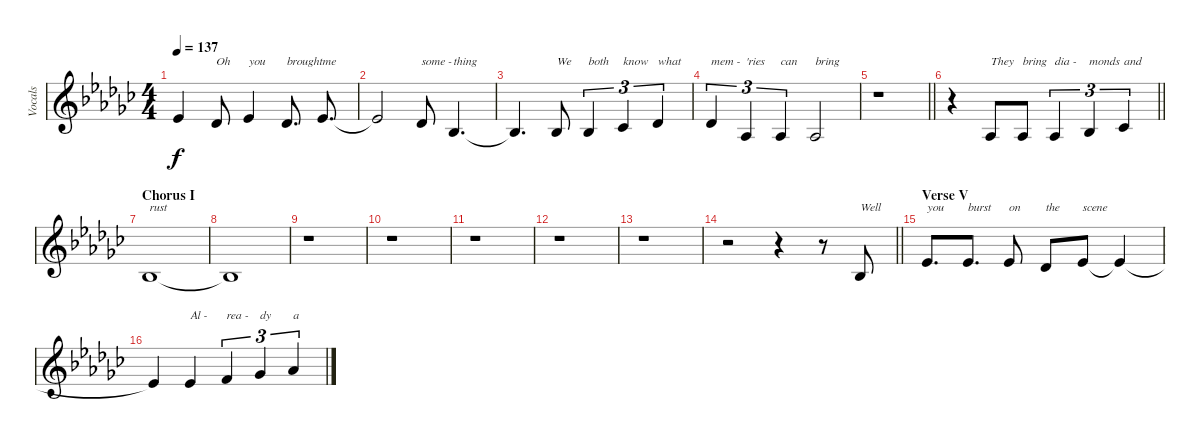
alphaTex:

\track ("Vocals" "Vocals") {instrument lead6voice}
\staff {score}
\tuning (E4 B3 G3 D3 A2 E2) {hide}
\ts (4 4)
\tempo 137
\clef g2
\ks ebminor
4.2{t}.4{dy f} 2.2.8{txt "Oh"} 4.2.4{txt "you"} 2.2.8{d txt "brought"} 4.2.8{d txt "me"} |
4.2{t}.2 2.2.8{txt "some -"} 3.3.4{d txt "thing"} |
3.3{t}.4{d} 3.3.8{txt "We"} 8.4.4{tu (3 2) txt "both"} 0.2.4{tu (3 2) txt "know"} 2.2.4{tu (3 2) txt "what"} |
2.2.4{tu (3 2) txt "mem -"} 1.3.4{tu (3 2) txt "'ries"} 1.3.4{tu (3 2) txt "can"} 1.3.2{txt "bring"} |
\barLineRight lightlight
r.1 |
\barLineRight lightlight
r.4 1.3.8{txt "They"} 1.3.8{txt "bring"} 1.3.4{tu (3 2) txt "dia -"} 3.3.4{tu (3 2) txt "monds"} 0.2.4{tu (3 2) txt "and"} |
\section ("" "Chorus I")
3.3.1{txt "rust"} |
3.3{t}.1 |
r.1 |
r.1 |
r.1 |
r.1 |
r.1 |
\barLineRight lightlight
r.2 r.4 r.8 3.3.8{txt "Well" volume 14} |
\section ("" "Verse V")
4.2.8{d txt "you"} 4.2.8{d txt "burst"} 4.2.8{txt "on"} 2.2.8{txt "the"} 4.2.8{txt "scene"} 4.2{t}.4 |
4.2{t}.4 4.2.4{txt "Al -"} 1.1.4{tu (3 2) txt "rea -"} 2.1.4{tu (3 2) txt "dy"} 4.1.4{tu (3 2) txt "a"}
